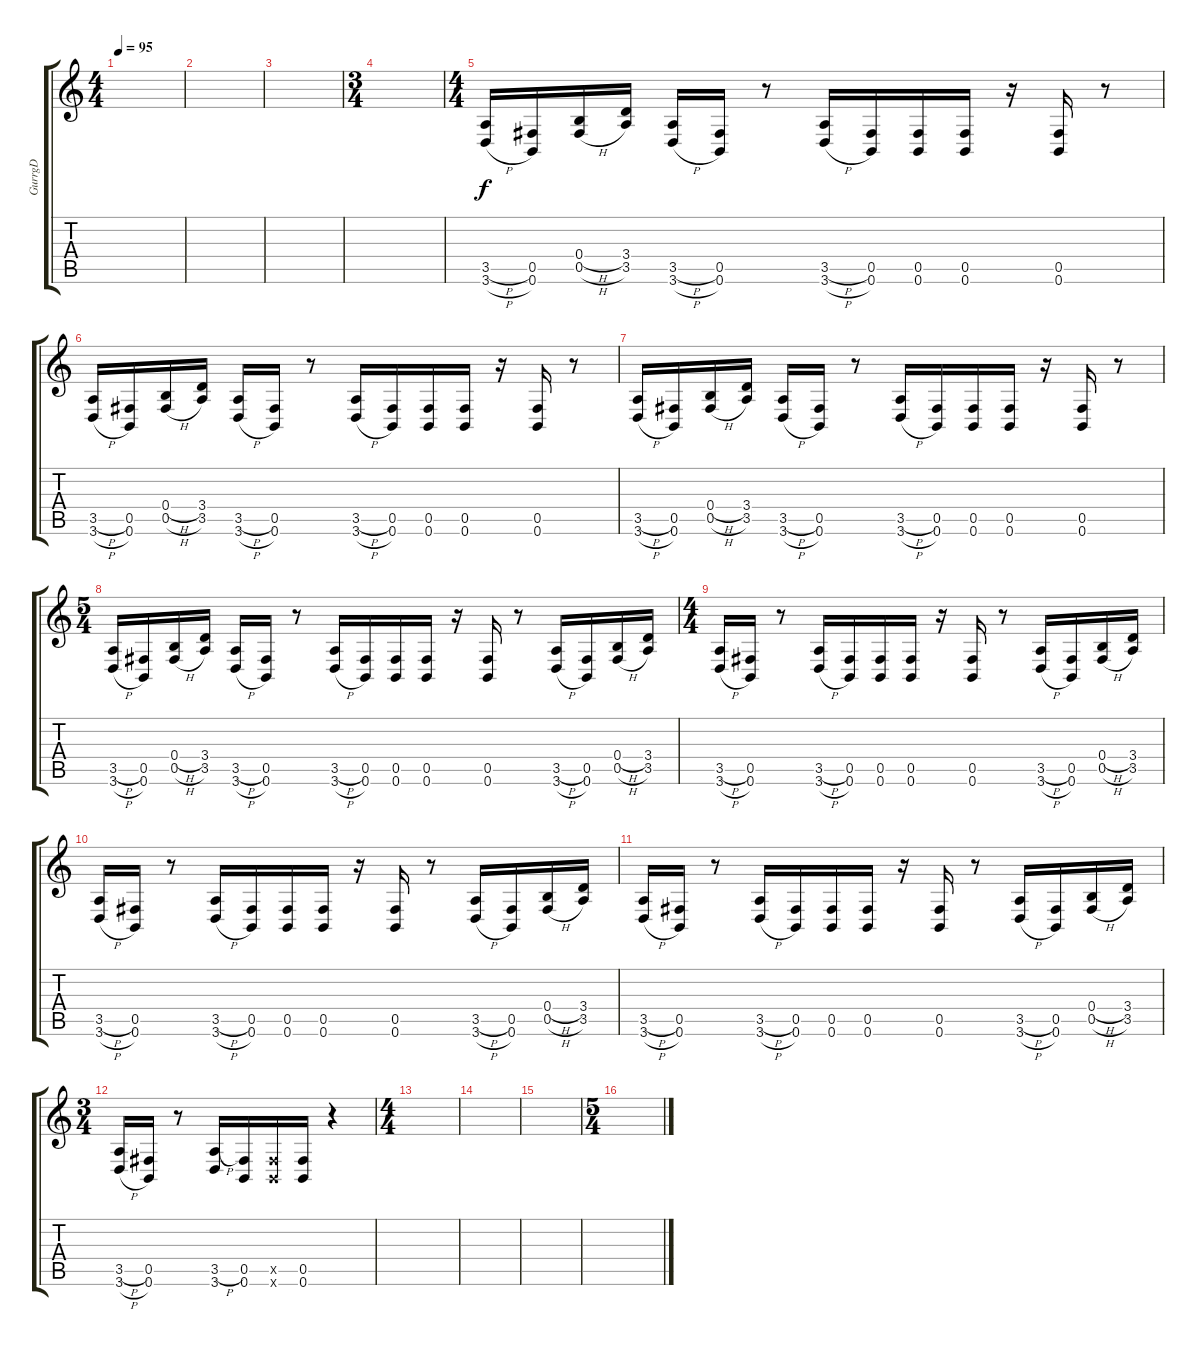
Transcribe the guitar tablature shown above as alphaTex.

\track ("GurrgD" "GurrgD") {instrument overdrivenguitar}
\staff {score tabs}
\tuning (Db4 Ab3 E3 B2 Gb2 B1) {hide}
\ts (4 4)
\tempo 95
\clef g2
\ks c
|
|
|
\ts (3 4)
|
\ts (4 4)
(3.5{h} 3.6{h}).16 (0.5 0.6).16 (0.4{h} 0.5{h}).16 (3.4 3.5).16 (3.5{h} 3.6{h}).16 (0.5 0.6).16 r.8 (3.5{h} 3.6{h}).16 (0.5 0.6).16 (0.5 0.6).16 (0.5 0.6).16 r.16 (0.5 0.6).16 r.8 |
(3.5{h} 3.6{h}).16 (0.5 0.6).16 (0.4{h} 0.5{h}).16 (3.4 3.5).16 (3.5{h} 3.6{h}).16 (0.5 0.6).16 r.8 (3.5{h} 3.6{h}).16 (0.5 0.6).16 (0.5 0.6).16 (0.5 0.6).16 r.16 (0.5 0.6).16 r.8 |
(3.5{h} 3.6{h}).16 (0.5 0.6).16 (0.4{h} 0.5{h}).16 (3.4 3.5).16 (3.5{h} 3.6{h}).16 (0.5 0.6).16 r.8 (3.5{h} 3.6{h}).16 (0.5 0.6).16 (0.5 0.6).16 (0.5 0.6).16 r.16 (0.5 0.6).16 r.8 |
\ts (5 4)
(3.5{h} 3.6{h}).16 (0.5 0.6).16 (0.4{h} 0.5{h}).16 (3.4 3.5).16 (3.5{h} 3.6{h}).16 (0.5 0.6).16 r.8 (3.5{h} 3.6{h}).16 (0.5 0.6).16 (0.5 0.6).16 (0.5 0.6).16 r.16 (0.5 0.6).16 r.8 (3.5{h} 3.6{h}).16 (0.5 0.6).16 (0.4{h} 0.5{h}).16 (3.4 3.5).16 |
\ts (4 4)
(3.5{h} 3.6{h}).16 (0.5 0.6).16 r.8 (3.5{h} 3.6{h}).16 (0.5 0.6).16 (0.5 0.6).16 (0.5 0.6).16 r.16 (0.5 0.6).16 r.8 (3.5{h} 3.6{h}).16 (0.5 0.6).16 (0.4{h} 0.5{h}).16 (3.4 3.5).16 |
(3.5{h} 3.6{h}).16 (0.5 0.6).16 r.8 (3.5{h} 3.6{h}).16 (0.5 0.6).16 (0.5 0.6).16 (0.5 0.6).16 r.16 (0.5 0.6).16 r.8 (3.5{h} 3.6{h}).16 (0.5 0.6).16 (0.4{h} 0.5{h}).16 (3.4 3.5).16 |
(3.5{h} 3.6{h}).16 (0.5 0.6).16 r.8 (3.5{h} 3.6{h}).16 (0.5 0.6).16 (0.5 0.6).16 (0.5 0.6).16 r.16 (0.5 0.6).16 r.8 (3.5{h} 3.6{h}).16 (0.5 0.6).16 (0.4{h} 0.5{h}).16 (3.4 3.5).16 |
\ts (3 4)
(3.5{h} 3.6{h}).16 (0.5 0.6).16 r.8 (3.5{h} 3.6).16 (0.5 0.6).16 (0.5{x} 0.6{x}).16 (0.5 0.6).16 r.4 |
\ts (4 4)
|
|
|
\ts (5 4)
